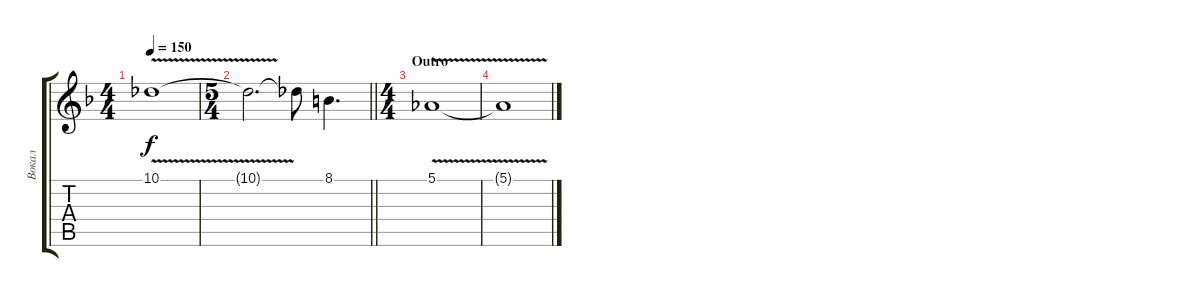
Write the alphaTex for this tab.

\track ("Вокал" "Вокал") {instrument trumpet}
\staff {score tabs}
\tuning (Eb4 Bb3 Gb3 Db3 Ab2 Eb2) {hide}
\ts (4 4)
\tempo 150
\clef g2
\ks dminor
10.1{v}.1{dy f} |
\ts (5 4)
\barLineRight lightlight
10.1{t}.2{d} 10.1{t}.8 8.1.4{d} |
\ts (4 4)
\section ("" "Outro")
5.1{v}.1 |
5.1{t}.1
